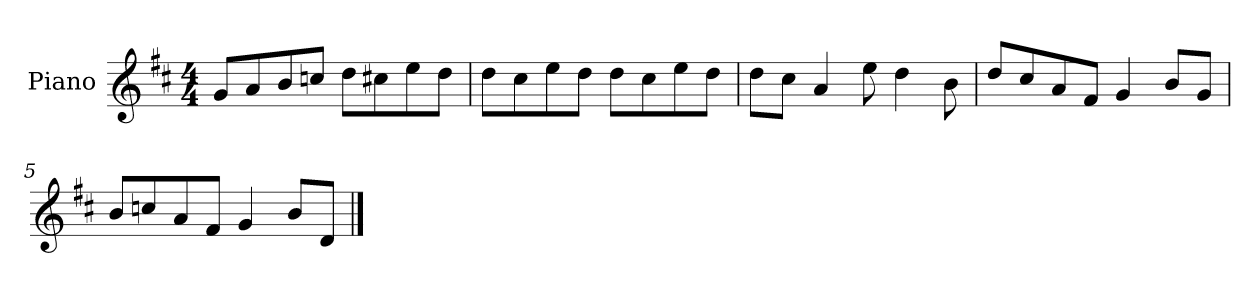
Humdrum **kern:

**kern
*part1
*staff1
*I"Piano
*I'P-no
*clefG2
*k[f#c#]
*M4/4
*MM90
=1
8g/L
8a/
8b/
8ccn/J
8dd\L
8cc#X\
8ee\
8dd\J
=2
8dd\L
8cc#\
8ee\
8dd\J
8dd\L
8cc#\
8ee\
8dd\J
=3
8dd\L
8cc#\J
4a/
8ee\
4dd\
8b\
=4
8dd/L
8cc#/
8a/
8f#/J
4g/
8b/L
8g/J
=5
8b/L
8ccn/
8a/
8f#/J
4g/
8b/L
8d/J
==
*-
